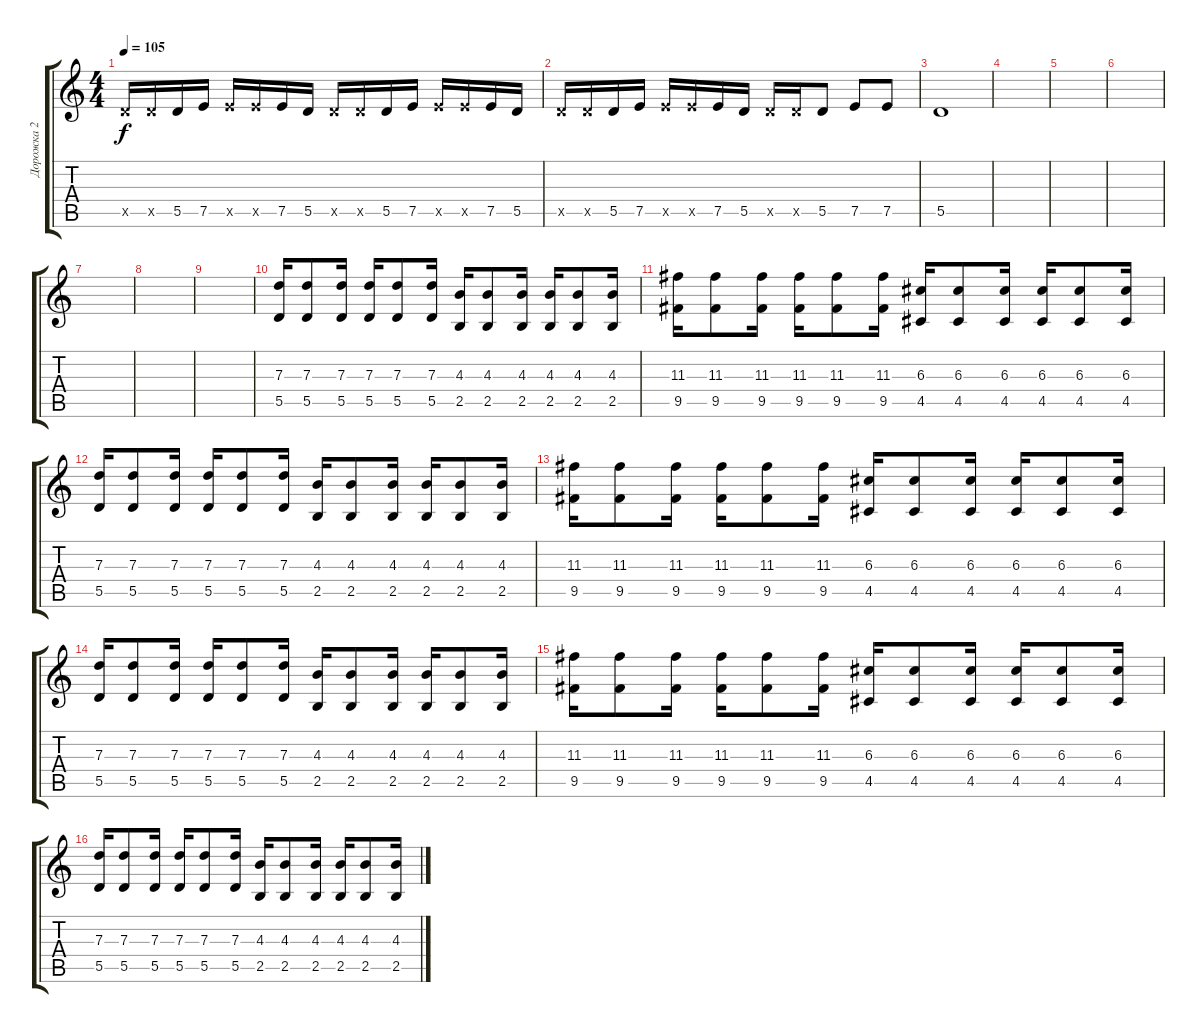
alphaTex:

\track ("Дорожка 2" "Дорожка 2") {instrument overdrivenguitar}
\staff {score tabs}
\tuning (E4 B3 G3 D3 A2 E2) {hide}
\ts (4 4)
\tempo 105
\clef g2
\ks c
5.5{x}.16{dy f} 5.5{x}.16 5.5.16 7.5.16 7.5{x}.16 7.5{x}.16 7.5.16 5.5.16 5.5{x}.16 5.5{x}.16 5.5.16 7.5.16 7.5{x}.16 7.5{x}.16 7.5.16 5.5.16 |
5.5{x}.16 5.5{x}.16 5.5.16 7.5.16 7.5{x}.16 7.5{x}.16 7.5.16 5.5.16 5.5{x}.16 5.5{x}.16 5.5.8 7.5.8 7.5.8 |
5.5.1 |
|
|
|
|
|
|
(7.3 5.5).16 (7.3 5.5).8 (7.3 5.5).16 (7.3 5.5).16 (7.3 5.5).8 (7.3 5.5).16 (4.3 2.5).16 (4.3 2.5).8 (4.3 2.5).16 (4.3 2.5).16 (4.3 2.5).8 (4.3 2.5).16 |
(11.3 9.5).16 (11.3 9.5).8 (11.3 9.5).16 (11.3 9.5).16 (11.3 9.5).8 (11.3 9.5).16 (6.3 4.5).16 (6.3 4.5).8 (6.3 4.5).16 (6.3 4.5).16 (6.3 4.5).8 (6.3 4.5).16 |
(7.3 5.5).16 (7.3 5.5).8 (7.3 5.5).16 (7.3 5.5).16 (7.3 5.5).8 (7.3 5.5).16 (4.3 2.5).16 (4.3 2.5).8 (4.3 2.5).16 (4.3 2.5).16 (4.3 2.5).8 (4.3 2.5).16 |
(11.3 9.5).16 (11.3 9.5).8 (11.3 9.5).16 (11.3 9.5).16 (11.3 9.5).8 (11.3 9.5).16 (6.3 4.5).16 (6.3 4.5).8 (6.3 4.5).16 (6.3 4.5).16 (6.3 4.5).8 (6.3 4.5).16 |
(7.3 5.5).16 (7.3 5.5).8 (7.3 5.5).16 (7.3 5.5).16 (7.3 5.5).8 (7.3 5.5).16 (4.3 2.5).16 (4.3 2.5).8 (4.3 2.5).16 (4.3 2.5).16 (4.3 2.5).8 (4.3 2.5).16 |
(11.3 9.5).16 (11.3 9.5).8 (11.3 9.5).16 (11.3 9.5).16 (11.3 9.5).8 (11.3 9.5).16 (6.3 4.5).16 (6.3 4.5).8 (6.3 4.5).16 (6.3 4.5).16 (6.3 4.5).8 (6.3 4.5).16 |
(7.3 5.5).16 (7.3 5.5).8 (7.3 5.5).16 (7.3 5.5).16 (7.3 5.5).8 (7.3 5.5).16 (4.3 2.5).16 (4.3 2.5).8 (4.3 2.5).16 (4.3 2.5).16 (4.3 2.5).8 (4.3 2.5).16
